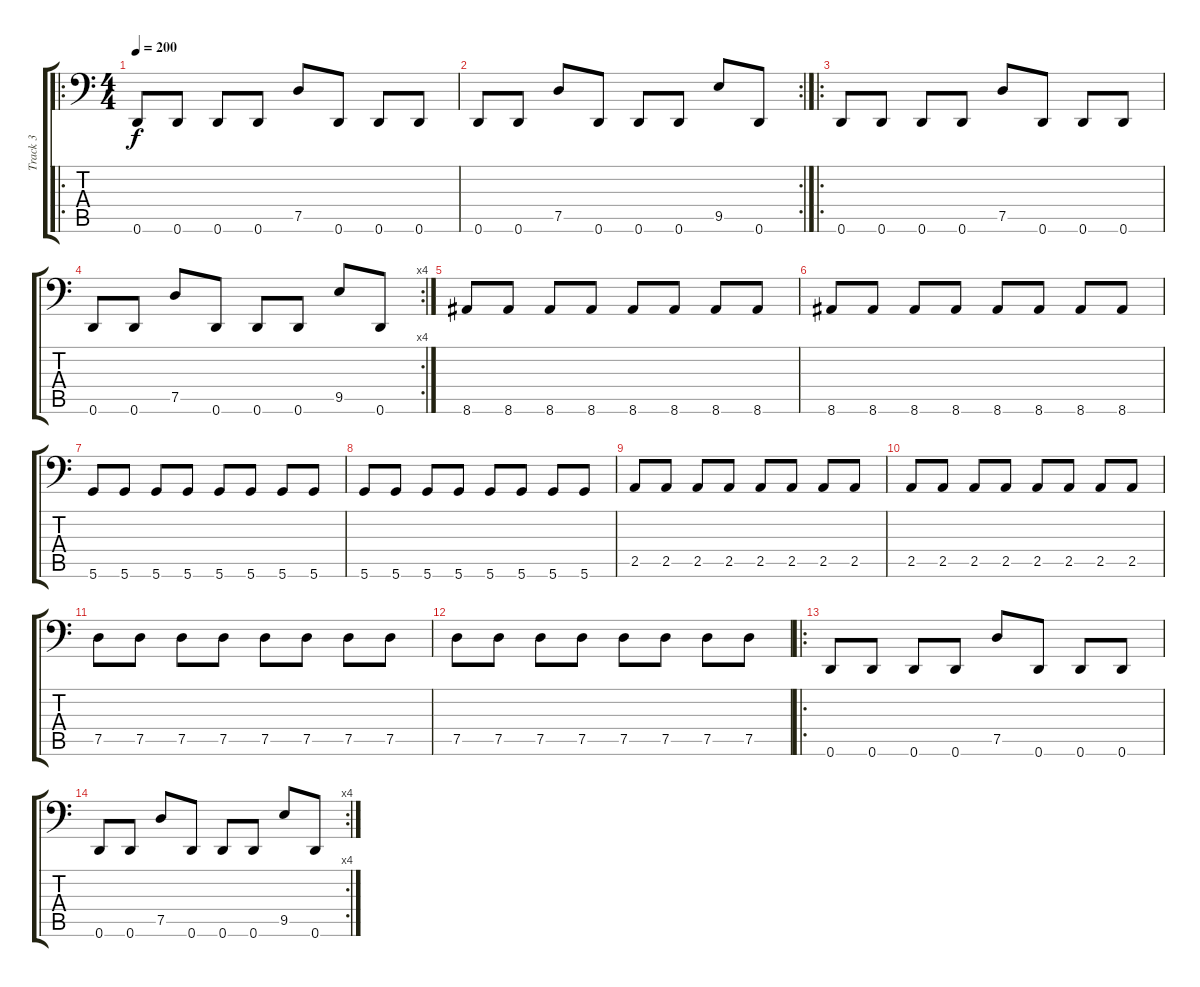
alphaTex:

\track ("Track 3" "Track 3") {instrument electricbasspick}
\staff {score tabs}
\tuning (D3 A2 F2 C2 G1 D1) {hide}
\ro
\ts (4 4)
\tempo 200
\clef f4
\ks c
0.6.8{dy f} 0.6.8 0.6.8 0.6.8 7.5.8 0.6.8 0.6.8 0.6.8 |
\rc 2
0.6.8 0.6.8 7.5.8 0.6.8 0.6.8 0.6.8 9.5.8 0.6.8 |
\ro
0.6.8 0.6.8 0.6.8 0.6.8 7.5.8 0.6.8 0.6.8 0.6.8 |
\rc 4
0.6.8 0.6.8 7.5.8 0.6.8 0.6.8 0.6.8 9.5.8 0.6.8 |
8.6.8 8.6.8 8.6.8 8.6.8 8.6.8 8.6.8 8.6.8 8.6.8 |
8.6.8 8.6.8 8.6.8 8.6.8 8.6.8 8.6.8 8.6.8 8.6.8 |
5.6.8 5.6.8 5.6.8 5.6.8 5.6.8 5.6.8 5.6.8 5.6.8 |
5.6.8 5.6.8 5.6.8 5.6.8 5.6.8 5.6.8 5.6.8 5.6.8 |
2.5.8 2.5.8 2.5.8 2.5.8 2.5.8 2.5.8 2.5.8 2.5.8 |
2.5.8 2.5.8 2.5.8 2.5.8 2.5.8 2.5.8 2.5.8 2.5.8 |
7.5.8 7.5.8 7.5.8 7.5.8 7.5.8 7.5.8 7.5.8 7.5.8 |
7.5.8 7.5.8 7.5.8 7.5.8 7.5.8 7.5.8 7.5.8 7.5.8 |
\ro
0.6.8 0.6.8 0.6.8 0.6.8 7.5.8 0.6.8 0.6.8 0.6.8 |
\rc 4
0.6.8 0.6.8 7.5.8 0.6.8 0.6.8 0.6.8 9.5.8 0.6.8
